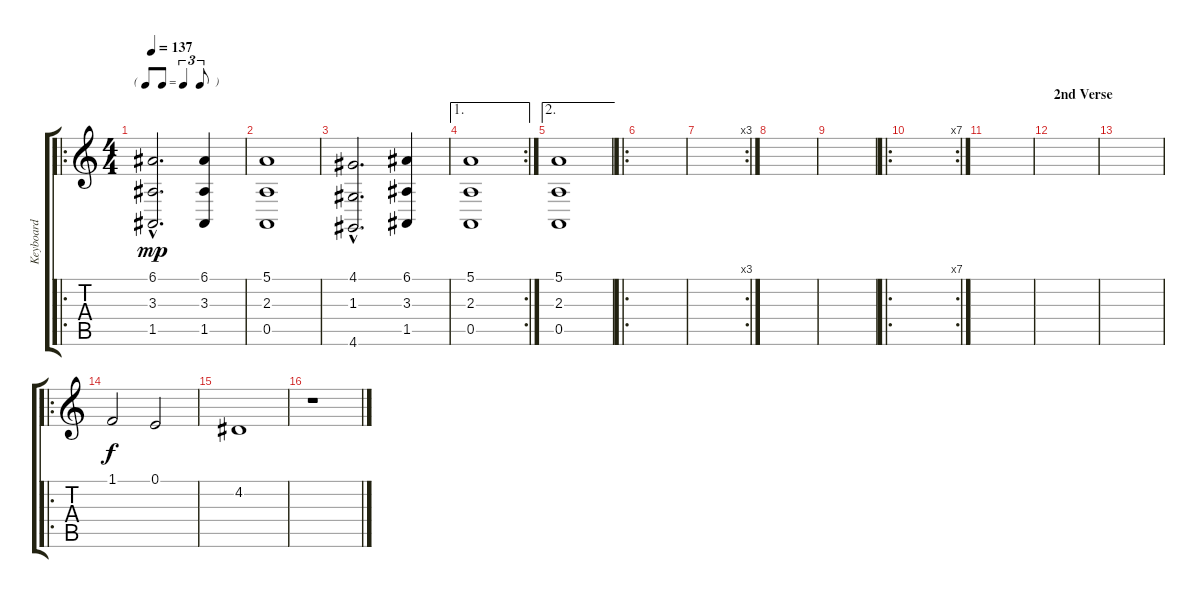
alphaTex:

\track ("Keyboard" "Keyboard") {instrument choiraahs}
\staff {score tabs}
\tuning (E4 B3 G3 D3 A2 E2) {hide}
\ro
\ts (4 4)
\tf triplet8th
\tempo 137
\clef g2
\ks c
(6.1{hac} 3.3{hac} 1.5{hac}).2{d dy mp} (6.1 3.3 1.5).4 |
(5.1 2.3 0.5).1 |
(4.1{hac} 1.3{hac} 4.6{hac}).2{d} (6.1 3.3 1.5).4 |
\ae 1
\rc 2
(5.1 2.3 0.5).1 |
\ae 2
(5.1 2.3 0.5).1 |
\ro
|
\rc 3
|
|
|
\ro
\rc 7
|
|
\section ("" "2nd Verse")
|
|
\ro
1.1.2{dy f} 0.1.2 |
4.2.1 |
r.1
